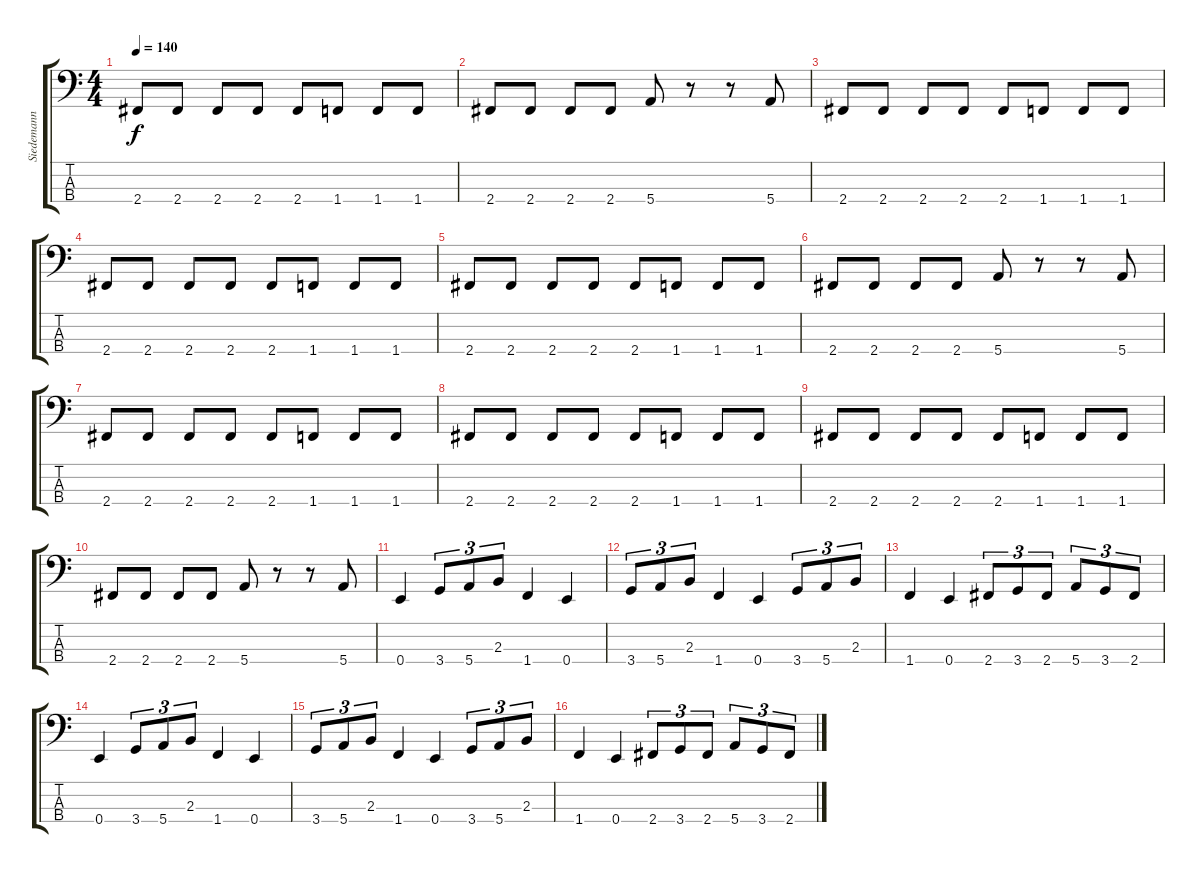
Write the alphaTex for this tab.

\track ("Siedemann" "Siedemann") {instrument electricbassfinger}
\staff {score tabs}
\tuning (G2 D2 A1 E1) {hide}
\ts (4 4)
\tempo 140
\clef f4
\ks c
2.4.8{dy f} 2.4.8 2.4.8 2.4.8 2.4.8 1.4.8 1.4.8 1.4.8 |
2.4.8 2.4.8 2.4.8 2.4.8 5.4.8 r.8 r.8 5.4.8 |
2.4.8 2.4.8 2.4.8 2.4.8 2.4.8 1.4.8 1.4.8 1.4.8 |
2.4.8 2.4.8 2.4.8 2.4.8 2.4.8 1.4.8 1.4.8 1.4.8 |
2.4.8 2.4.8 2.4.8 2.4.8 2.4.8 1.4.8 1.4.8 1.4.8 |
2.4.8 2.4.8 2.4.8 2.4.8 5.4.8 r.8 r.8 5.4.8 |
2.4.8 2.4.8 2.4.8 2.4.8 2.4.8 1.4.8 1.4.8 1.4.8 |
2.4.8 2.4.8 2.4.8 2.4.8 2.4.8 1.4.8 1.4.8 1.4.8 |
2.4.8 2.4.8 2.4.8 2.4.8 2.4.8 1.4.8 1.4.8 1.4.8 |
2.4.8 2.4.8 2.4.8 2.4.8 5.4.8 r.8 r.8 5.4.8 |
0.4.4 3.4.8{tu (3 2)} 5.4.8{tu (3 2)} 2.3.8{tu (3 2)} 1.4.4 0.4.4 |
3.4.8{tu (3 2)} 5.4.8{tu (3 2)} 2.3.8{tu (3 2)} 1.4.4 0.4.4 3.4.8{tu (3 2)} 5.4.8{tu (3 2)} 2.3.8{tu (3 2)} |
1.4.4 0.4.4 2.4.8{tu (3 2)} 3.4.8{tu (3 2)} 2.4.8{tu (3 2)} 5.4.8{tu (3 2)} 3.4.8{tu (3 2)} 2.4.8{tu (3 2)} |
0.4.4 3.4.8{tu (3 2)} 5.4.8{tu (3 2)} 2.3.8{tu (3 2)} 1.4.4 0.4.4 |
3.4.8{tu (3 2)} 5.4.8{tu (3 2)} 2.3.8{tu (3 2)} 1.4.4 0.4.4 3.4.8{tu (3 2)} 5.4.8{tu (3 2)} 2.3.8{tu (3 2)} |
1.4.4 0.4.4 2.4.8{tu (3 2)} 3.4.8{tu (3 2)} 2.4.8{tu (3 2)} 5.4.8{tu (3 2)} 3.4.8{tu (3 2)} 2.4.8{tu (3 2)}
